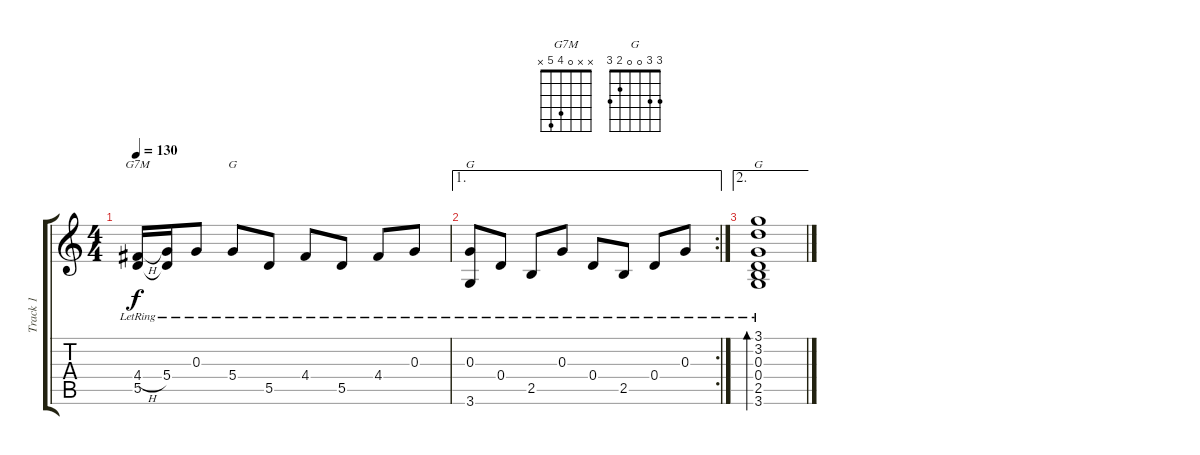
\track ("Track 1" "Track 1") {instrument acousticguitarsteel}
\staff {score tabs}
\tuning (E4 B3 G3 D3 A2 E2) {hide}
\chord ("G7M" x x 0 4 5 x)
\chord ("G" x x 0 5 5 x)
\chord ("G" x x 0 0 2 3)
\chord ("G" 3 3 0 0 2 3)
\ts (4 4)
\tempo 130
\clef g2
\ks c
(4.4{h} 5.5{lr}).16{ch "G7M" dy f} (5.4{lr} 5.5{t}).16 0.3{lr}.8 5.4{lr}.8{ch "G"} 5.5{lr}.8 4.4{lr}.8 5.5{lr}.8 4.4{lr}.8 0.3{lr}.8 |
\ae 1
\rc 2
(0.3{lr} 3.6{lr}).8{ch "G"} 0.4{lr}.8 2.5{lr}.8 0.3{lr}.8 0.4{lr}.8 2.5{lr}.8 0.4{lr}.8 0.3{lr}.8 |
\ae 2
(3.1{lr} 3.2{lr} 0.3{lr} 0.4{lr} 2.5{lr} 3.6{lr}).1{bd 240 ch "G"}
